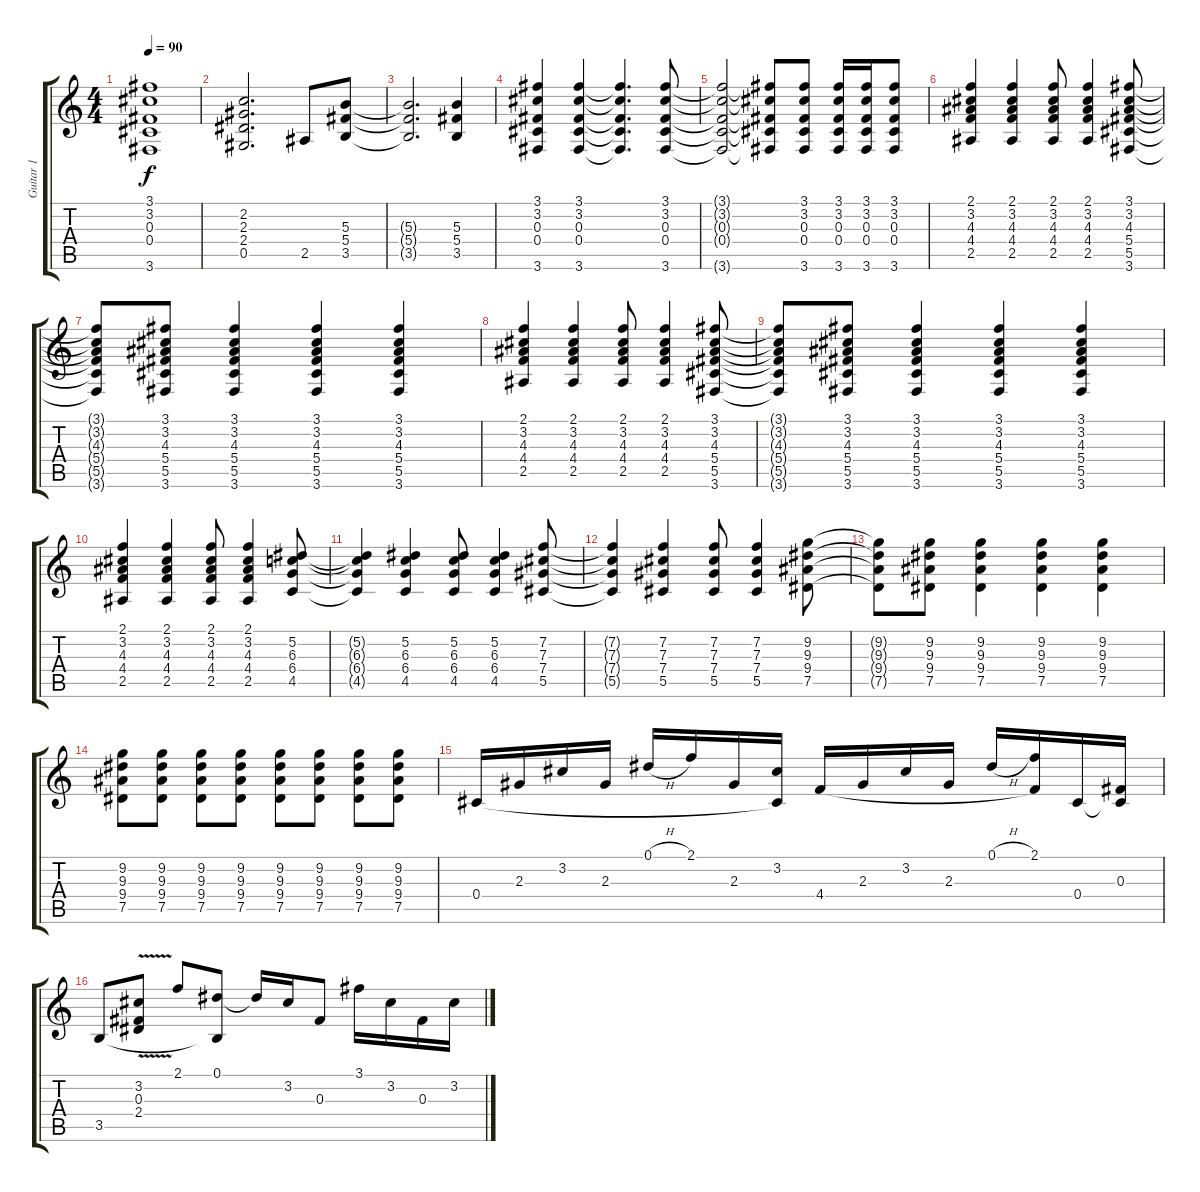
\track ("Guitar 1" "Guitar 1") {instrument electricguitarclean}
\staff {score tabs}
\tuning (Eb4 Bb3 Gb3 Db3 Ab2 Eb2) {hide}
\ts (4 4)
\tempo 90
\clef g2
\ks c
(3.1{t} 3.2{t} 0.3{t} 0.4{t} 3.6{t}).1{dy f} |
(2.2 2.3 2.4 0.5).2{d} 2.5.8 (5.3 5.4 3.5).8 |
(5.3{t} 5.4{t} 3.5{t}).2{d} (5.3 5.4 3.5).4 |
(3.1 3.2 0.3 0.4 3.6).4 (3.1 3.2 0.3 0.4 3.6).4 (3.1{t} 3.2{t} 0.3{t} 0.4{t} 3.6{t}).4{d} (3.1 3.2 0.3 0.4 3.6).8 |
(3.1{t} 3.2{t} 0.3{t} 0.4{t} 3.6{t}).2 (3.1{t} 3.2{t} 0.3{t} 0.4{t} 3.6{t}).8 (3.1 3.2 0.3 0.4 3.6).8 (3.1 3.2 0.3 0.4 3.6).16 (3.1 3.2 0.3 0.4 3.6).16 (3.1 3.2 0.3 0.4 3.6).8 |
(2.1 3.2 4.3 4.4 2.5).4 (2.1 3.2 4.3 4.4 2.5).4 (2.1 3.2 4.3 4.4 2.5).8 (2.1 3.2 4.3 4.4 2.5).4 (3.1 3.2 4.3 5.4 5.5 3.6).8 |
(3.1{t} 3.2{t} 4.3{t} 5.4{t} 5.5{t} 3.6{t}).8 (3.1 3.2 4.3 5.4 5.5 3.6).8 (3.1 3.2 4.3 5.4 5.5 3.6).4 (3.1 3.2 4.3 5.4 5.5 3.6).4 (3.1 3.2 4.3 5.4 5.5 3.6).4 |
(2.1 3.2 4.3 4.4 2.5).4 (2.1 3.2 4.3 4.4 2.5).4 (2.1 3.2 4.3 4.4 2.5).8 (2.1 3.2 4.3 4.4 2.5).4 (3.1 3.2 4.3 5.4 5.5 3.6).8 |
(3.1{t} 3.2{t} 4.3{t} 5.4{t} 5.5{t} 3.6{t}).8 (3.1 3.2 4.3 5.4 5.5 3.6).8 (3.1 3.2 4.3 5.4 5.5 3.6).4 (3.1 3.2 4.3 5.4 5.5 3.6).4 (3.1 3.2 4.3 5.4 5.5 3.6).4 |
(2.1 3.2 4.3 4.4 2.5).4 (2.1 3.2 4.3 4.4 2.5).4 (2.1 3.2 4.3 4.4 2.5).8 (2.1 3.2 4.3 4.4 2.5).4 (5.2 6.3 6.4 4.5).8 |
(5.2{t} 6.3{t} 6.4{t} 4.5{t}).4 (5.2 6.3 6.4 4.5).4 (5.2 6.3 6.4 4.5).8 (5.2 6.3 6.4 4.5).4 (7.2 7.3 7.4 5.5).8 |
(7.2{t} 7.3{t} 7.4{t} 5.5{t}).4 (7.2 7.3 7.4 5.5).4 (7.2 7.3 7.4 5.5).8 (7.2 7.3 7.4 5.5).4 (9.2 9.3 9.4 7.5).8 |
(9.2{t} 9.3{t} 9.4{t} 7.5{t}).8 (9.2 9.3 9.4 7.5).8 (9.2 9.3 9.4 7.5).4 (9.2 9.3 9.4 7.5).4 (9.2 9.3 9.4 7.5).4 |
(9.2 9.3 9.4 7.5).8 (9.2 9.3 9.4 7.5).8 (9.2 9.3 9.4 7.5).8 (9.2 9.3 9.4 7.5).8 (9.2 9.3 9.4 7.5).8 (9.2 9.3 9.4 7.5).8 (9.2 9.3 9.4 7.5).8 (9.2 9.3 9.4 7.5).8 |
0.4.16{instrument electricguitarclean} 2.3.16 3.2.16 2.3.16 0.1{h}.16 2.1.16 2.3.16 (3.2 0.4{t}).16 4.4.16 2.3.16 3.2.16 2.3.16 0.1{h}.16 (2.1 4.4{t}).16 0.4.16 (0.3 0.4{t}).16 |
3.5.8 (3.2{v} 0.3{v} 2.4{v}).8 2.1.8 (0.1 3.5{t}).8 0.1{t}.16 3.2.16 0.3.8 3.1.16 3.2.16 0.3.16 3.2.16
